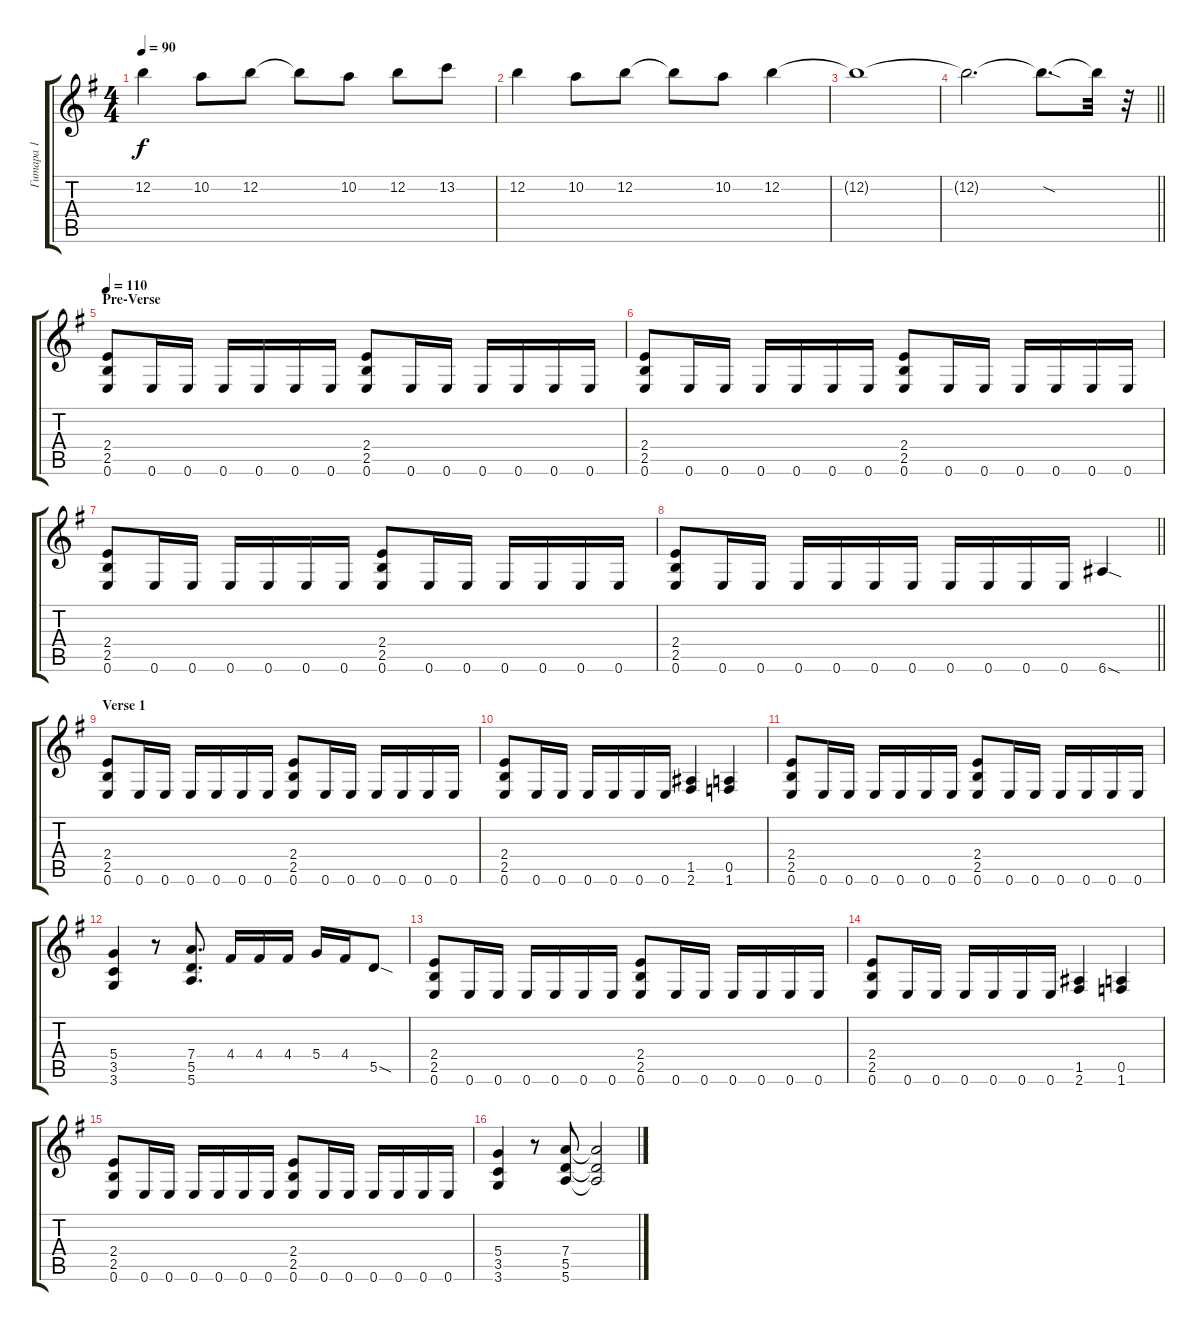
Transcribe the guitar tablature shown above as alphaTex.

\track ("Гитара 1" "Гитара 1") {instrument distortionguitar}
\staff {score tabs}
\tuning (E4 B3 G3 D3 A2 E2) {hide}
\ts (4 4)
\tempo 90
\clef g2
\ks eminor
12.2.4{dy f} 10.2.8 12.2.8 12.2{t}.8 10.2.8 12.2.8 13.2.8 |
12.2.4 10.2.8 12.2.8 12.2{t}.8 10.2.8 12.2.4 |
12.2{t}.1 |
\barLineRight lightlight
12.2{t}.2{d} 12.2{sod t}.8{d} 12.2{t}.32 r.32 |
\section ("" "Pre-Verse")
\tempo 110
(2.4 2.5 0.6).8{volume 13} 0.6.16 0.6.16 0.6.16 0.6.16 0.6.16 0.6.16 (2.4 2.5 0.6).8 0.6.16 0.6.16 0.6.16 0.6.16 0.6.16 0.6.16 |
(2.4 2.5 0.6).8 0.6.16 0.6.16 0.6.16 0.6.16 0.6.16 0.6.16 (2.4 2.5 0.6).8 0.6.16 0.6.16 0.6.16 0.6.16 0.6.16 0.6.16 |
(2.4 2.5 0.6).8 0.6.16 0.6.16 0.6.16 0.6.16 0.6.16 0.6.16 (2.4 2.5 0.6).8 0.6.16 0.6.16 0.6.16 0.6.16 0.6.16 0.6.16 |
\barLineRight lightlight
(2.4 2.5 0.6).8 0.6.16 0.6.16 0.6.16 0.6.16 0.6.16 0.6.16 0.6.16 0.6.16 0.6.16 0.6.16 6.6{sod}.4 |
\section ("" "Verse 1")
(2.4 2.5 0.6).8 0.6.16 0.6.16 0.6.16 0.6.16 0.6.16 0.6.16 (2.4 2.5 0.6).8 0.6.16 0.6.16 0.6.16 0.6.16 0.6.16 0.6.16 |
(2.4 2.5 0.6).8 0.6.16 0.6.16 0.6.16 0.6.16 0.6.16 0.6.16 (1.5 2.6).4 (0.5 1.6).4 |
(2.4 2.5 0.6).8 0.6.16 0.6.16 0.6.16 0.6.16 0.6.16 0.6.16 (2.4 2.5 0.6).8 0.6.16 0.6.16 0.6.16 0.6.16 0.6.16 0.6.16 |
(5.4 3.5 3.6).4 r.8 (7.4 5.5 5.6).8{d} 4.4.16{volume 15} 4.4.16 4.4.16 5.4.16 4.4.16 5.5{sod}.8 |
(2.4 2.5 0.6).8{volume 13} 0.6.16 0.6.16 0.6.16 0.6.16 0.6.16 0.6.16 (2.4 2.5 0.6).8 0.6.16 0.6.16 0.6.16 0.6.16 0.6.16 0.6.16 |
(2.4 2.5 0.6).8 0.6.16 0.6.16 0.6.16 0.6.16 0.6.16 0.6.16 (1.5 2.6).4 (0.5 1.6).4 |
(2.4 2.5 0.6).8 0.6.16 0.6.16 0.6.16 0.6.16 0.6.16 0.6.16 (2.4 2.5 0.6).8 0.6.16 0.6.16 0.6.16 0.6.16 0.6.16 0.6.16 |
(5.4 3.5 3.6).4 r.8 (7.4 5.5 5.6).8 (7.4{t} 5.5{t} 5.6{t}).2
